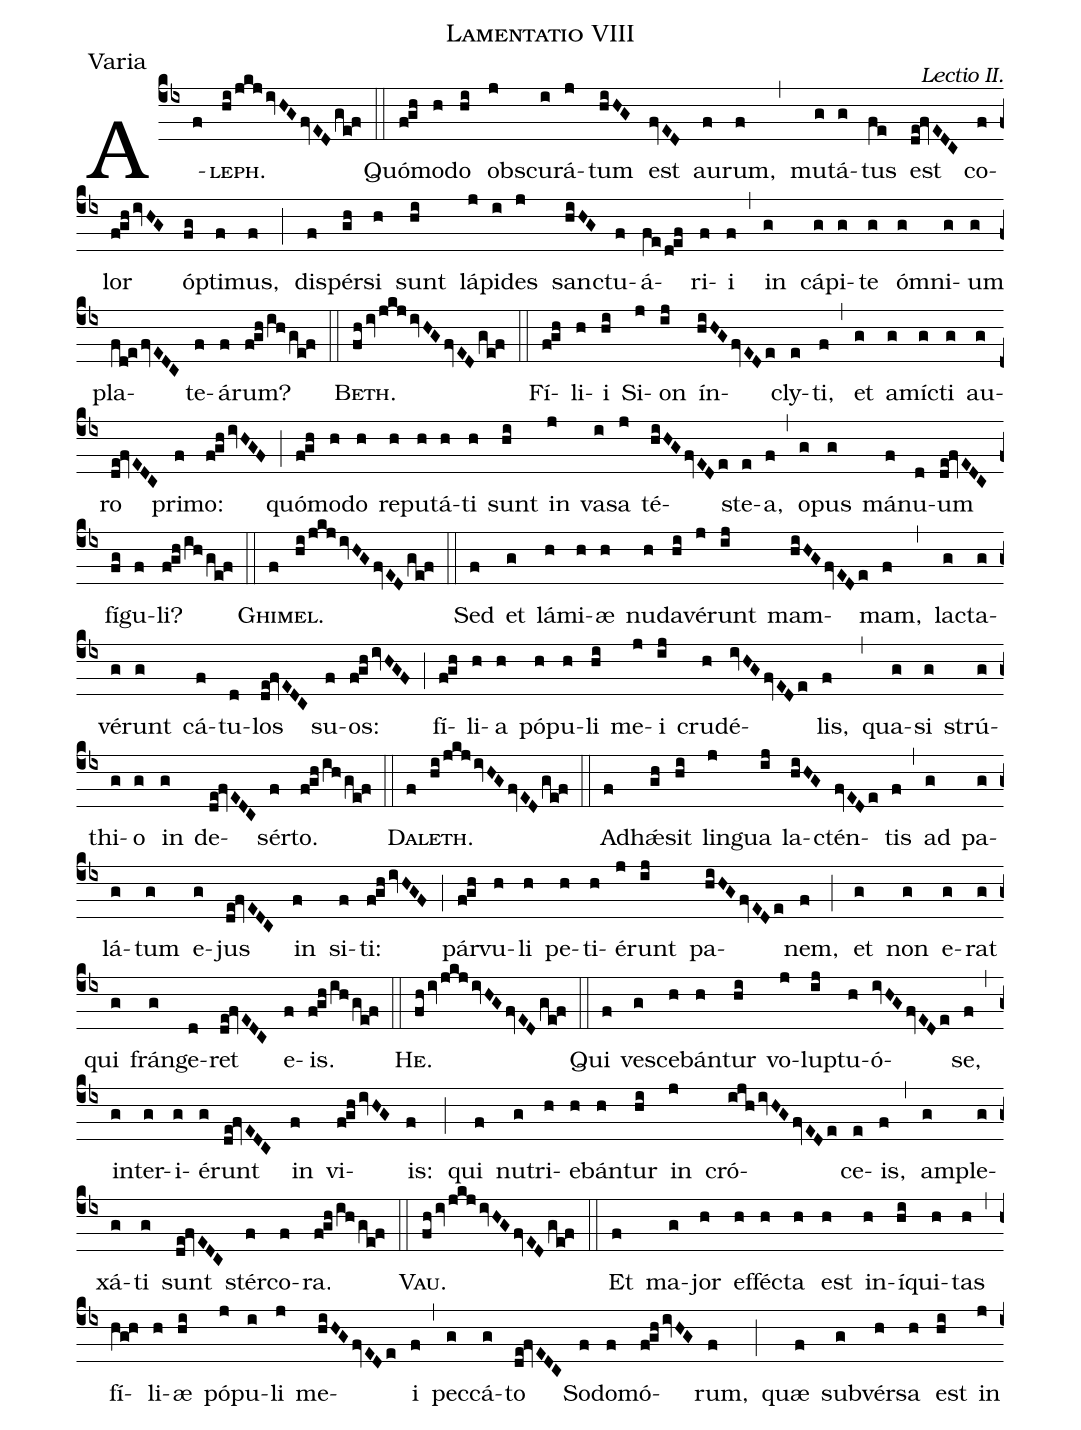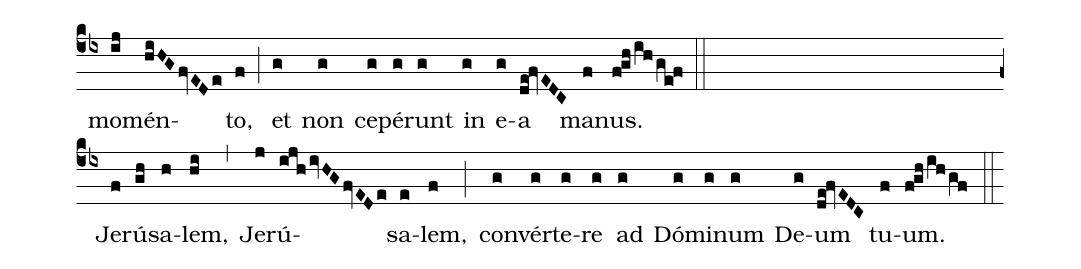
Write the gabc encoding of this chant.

name:Lamentatio VIII;
office-part:Varia;
commentary:Lectio II.;
%%
(cb4) A(f)<sc>leph</sc>.(hi/jkjivHGfvEDge!f) (::) Quó(fgh)mo(h)do(hi) ob(j)scu(i)rá(j)tum(hiHG) est(fvED) au(f)rum,(f) (,) mu(g)tá(g)tus(fe) est(de!fvEDC) co(f)lor(fgh/ivHG) ó(fg)pti(f)mus,(f) (;) dis(f)pér(gh)si(h) sunt(hi) lá(j)pi(i)des(j) san(hiHG)ctu(f)á(fe/def)ri(f)i(f) (,) in(g) cá(g)pi(g)te(g) ó(g)mni(g)um(g) pla(fd!e/fvEDC)te(f)á(f)rum?(fgh/ih/ge!f) (::)
<sc>Beth</sc>.(fhiv/jkjivHGfvEDge!f) (::) Fí(fgh)li(h)i(hi) Si(j)on(ij) ín(hiHGfvEDe)cly(e)ti,(f) (,) et(g) a(g)mí(g)cti(g) au(g)ro(de!fvEDC) pri(f)mo:(fghivHGF) (;) quó(fgh)mo(h)do(h) re(h)pu(h)tá(h)ti(h) sunt(hi) in(j) va(i)sa(j) té(hiHGfvEDe)ste(e)a,(f) (,) o(g)pus(g) má(f)nu(d)um(de!fvEDC) fí(fg)gu(f)li?(fgh/ih/ge!f) (::)
<sc>Ghi(f)mel</sc>.(hi/jkjivHGfvEDge!f) (::) Sed(f) et(g) lá(h)mi(h)æ(h) nu(h)da(hi)vé(j)runt(ij) mam(hiHGfvEDe)mam,(f) (,) la(g)cta(g)vé(g)runt(g) cá(f)tu(d)los(de!fvEDC) su(f)os:(fghivHGF) (;) fí(fgh)li(h)a(h) pó(h)pu(h)li(hi) me(j)i(ij) cru(h)dé(ivHGfvEDe)lis,(f) (,) qua(g)si(g) strú(g)thi(g)o(g) in(g) de(de!fvEDC)sér(f)to.(fgh/ih/ge!f) (::)
<sc>Da(f)leth</sc>.(hi/jkjivHGfvEDge!f) (::) Ad(f)hǽ(gh)sit(hi) lin(j)gua(ij) la(hiHG)ctén(fvEDe)tis(f) (,) ad(g) pa(g)lá(g)tum(g) e(g)jus(de!fvEDC) in(f) si(f)ti:(fghivHGF) (;) pár(fgh)vu(h)li(h) pe(h)ti(h)é(j)runt(ij) pa(hiHGfvEDe)nem,(f) (;) et(g) non(g) e(g)rat(g) qui(g) frán(g)ge(d)ret(de!fvEDC) e(f)is.(fgh/ih/ge!f) (::)
<sc>He</sc>.(fhiv/jkjivHGfvEDge!f) (::) Qui(f) ve(g)sce(h)bán(h)tur(hi) vo(j)lu(ij)ptu(h)ó(ivHGfvEDe)se,(f) (,) in(g)ter(g)i(g)é(g)runt(de!fvEDC) in(f) vi(fghivHG)is:(f) (;) qui(f) nu(g)tri(h)e(h)bán(h)tur(hi) in(j) cró(ijhivHGfvEDe)ce(e)is,(f) (,) am(g)ple(g)xá(g)ti(g) sunt(de!fvEDC) stér(f)co(f)ra.(fgh/ih/ge!f) (::)
<sc>Vau</sc>.(fhiv/jkjivHGfvEDge!f) (::) Et(f) ma(g)jor(h) ef(h)fé(h)cta(h) est(h) in(h)í(hi)qui(h)tas(h) (,) fí(hg!h)li(h)æ(hi) pó(j)pu(i)li(j) me(hiHGfvEDe)i(f) (,) pec(g)cá(g)to(de!fvEDC) So(f)do(f)mó(fghivHG)rum,(f) (;) quæ(f) sub(g)vér(h)sa(h) est(hi) in(j) mo(ij)mén(hiHGfvEDe)to,(f) (;) et(g) non(g) ce(g)pé(g)runt(g) in(g) e(g)a(de!fvEDC) ma(f)nus.(fgh/ih/ge!f) (::) (Z)
Je(f)rú(gh)sa(h)lem,(hi) (,) Je(j)rú(ijhivHGfvEDe)sa(e)lem,(f) (;) con(g)vér(g)te(g)re(g) ad(g) Dó(g)mi(g)num(g) De(g)um(de!fvEDC) tu(f)um.(fghihgf) (::)
